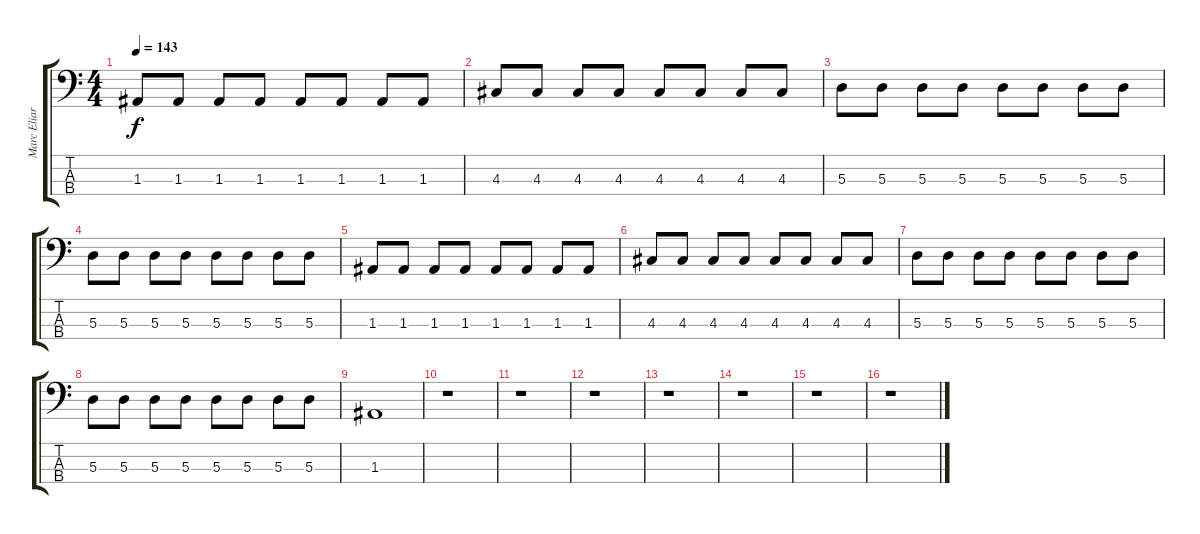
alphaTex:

\track ("Marc Eliard" "Marc Eliar") {instrument electricbasspick}
\staff {score tabs}
\tuning (G2 D2 A1 E1) {hide}
\ts (4 4)
\tempo 143
\clef f4
\ks c
1.3.8{dy f} 1.3.8 1.3.8 1.3.8 1.3.8 1.3.8 1.3.8 1.3.8 |
4.3.8 4.3.8 4.3.8 4.3.8 4.3.8 4.3.8 4.3.8 4.3.8 |
5.3.8 5.3.8 5.3.8 5.3.8 5.3.8 5.3.8 5.3.8 5.3.8 |
5.3.8 5.3.8 5.3.8 5.3.8 5.3.8 5.3.8 5.3.8 5.3.8 |
1.3.8 1.3.8 1.3.8 1.3.8 1.3.8 1.3.8 1.3.8 1.3.8 |
4.3.8 4.3.8 4.3.8 4.3.8 4.3.8 4.3.8 4.3.8 4.3.8 |
5.3.8 5.3.8 5.3.8 5.3.8 5.3.8 5.3.8 5.3.8 5.3.8 |
5.3.8 5.3.8 5.3.8 5.3.8 5.3.8 5.3.8 5.3.8 5.3.8 |
1.3.1 |
r.1 |
r.1 |
r.1 |
r.1 |
r.1 |
r.1 |
r.1
